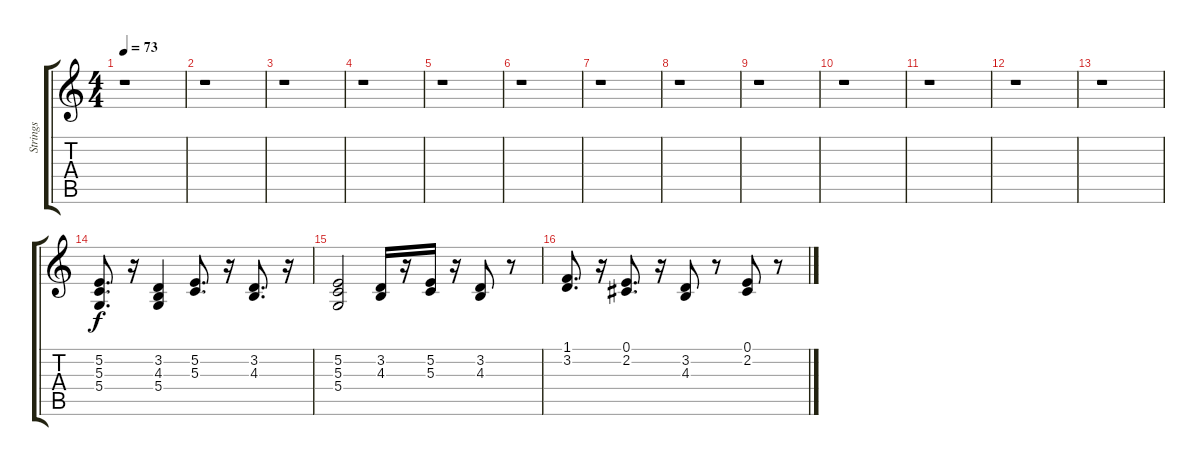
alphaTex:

\track ("Strings" "Strings") {instrument stringensemble1}
\staff {score tabs}
\tuning (E4 B3 G3 D3 A2 E2) {hide}
\ts (4 4)
\tempo 73
\clef g2
\ks c
r.1{dy f} |
r.1 |
r.1 |
r.1 |
r.1 |
r.1 |
r.1 |
r.1 |
r.1 |
r.1 |
r.1 |
r.1 |
r.1 |
(5.2 5.3 5.4).8{d} r.16 (3.2 4.3 5.4).4 (5.2 5.3).8{d} r.16 (3.2 4.3).8{d} r.16 |
(5.2 5.3 5.4).2 (3.2 4.3).16 r.16 (5.2 5.3).16 r.16 (3.2 4.3).8 r.8 |
(1.1 3.2).8{d} r.16 (0.1 2.2).8{d} r.16 (3.2 4.3).8 r.8 (0.1 2.2).8 r.8
